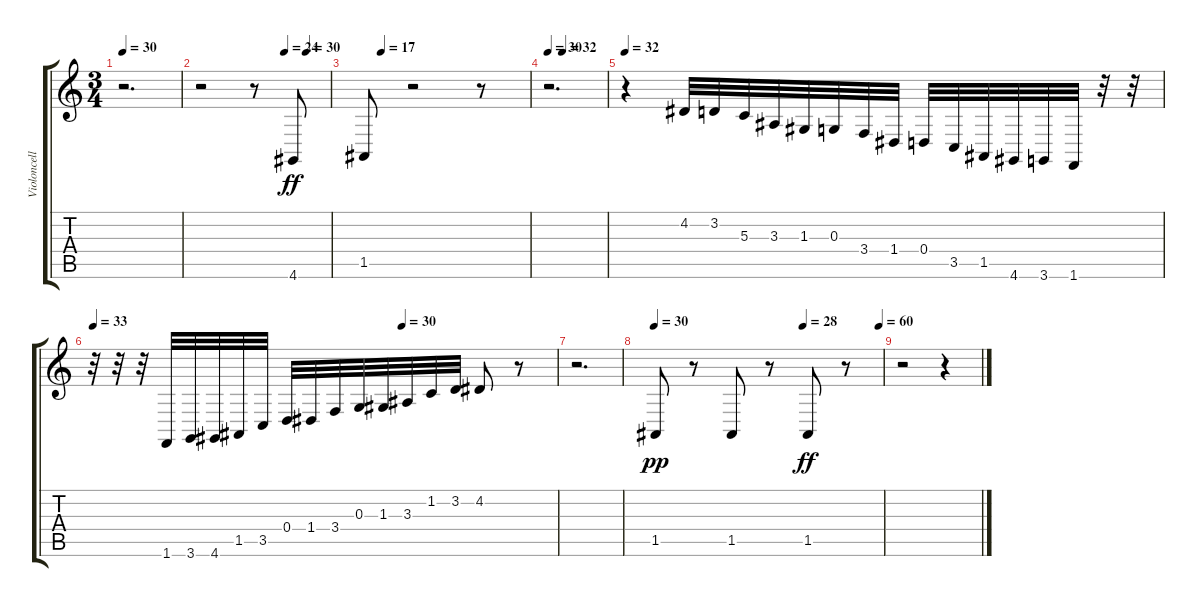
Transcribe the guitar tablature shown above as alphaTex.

\track ("Violoncelle" "Violoncell") {instrument stringensemble1}
\staff {score tabs}
\tuning (E4 B3 G3 D3 A2 E2) {hide}
\ts (3 4)
\tempo 30
\clef g2
\ks c
r.2{d dy ff} |
\tempo (24 0.6527777777777778)
\tempo (30 0.8194444444444444)
r.2 r.8 4.6.8 |
\tempo (17 0.1111111111111111)
1.5.8 r.2 r.8 |
\tempo 30
\tempo (32 0.25)
r.2{d} |
\tempo 32
r.4 4.2.32 3.2.32 5.3.32 3.3.32 1.3.32 0.3.32 3.4.32 1.4.32 0.4.32 3.5.32 1.5.32 4.6.32 3.6.32 1.6.32 r.32 r.32 |
\tempo 33
\tempo (30 0.6666666666666666)
r.32 r.32 r.32 1.6.32 3.6.32 4.6.32 1.5.32 3.5.32 0.4.32 1.4.32 3.4.32 0.3.32 1.3.32 3.3.32 1.2.32 3.2.32 4.2.8 r.8 |
r.2{d} |
\tempo 30
\tempo (28 0.6527777777777778)
\tempo (60 0.9861111111111112)
1.5.8{dy pp instrument pizzicatostrings} r.8 1.5.8 r.8 1.5.8{dy ff instrument stringensemble1} r.8 |
r.2 r.4
